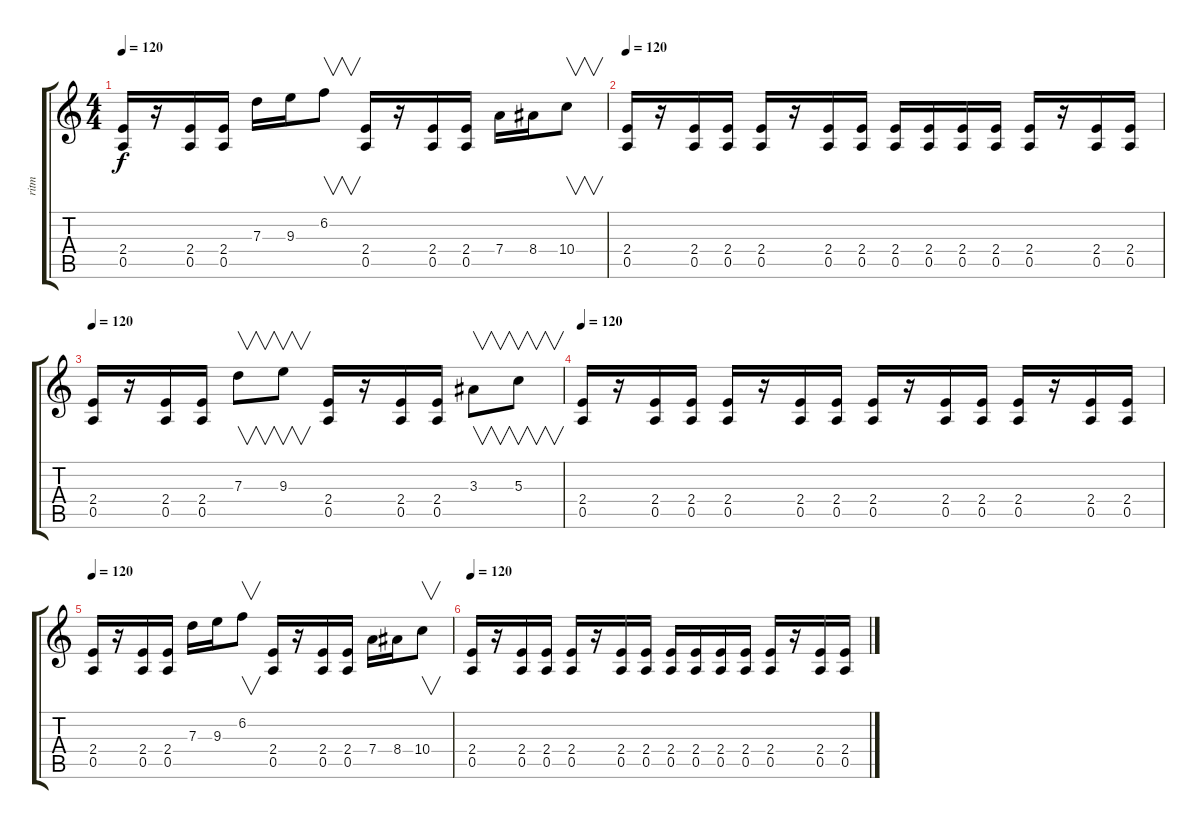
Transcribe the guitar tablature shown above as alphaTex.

\track ("ritm" "ritm") {instrument distortionguitar}
\staff {score tabs}
\tuning (E4 B3 G3 D3 A2 E2) {hide}
\ts (4 4)
\tempo 120
\clef g2
\ks c
(2.4 0.5).16{dy f volume 8 instrument distortionguitar} r.16 (2.4 0.5).16 (2.4 0.5).16 7.3.16 9.3.16 6.2.8{v} (2.4 0.5).16 r.16 (2.4 0.5).16 (2.4 0.5).16 7.4.16 8.4.16 10.4.8{v} |
\tempo 120
(2.4 0.5).16 r.16 (2.4 0.5).16 (2.4 0.5).16 (2.4 0.5).16 r.16 (2.4 0.5).16 (2.4 0.5).16 (2.4 0.5).16 (2.4 0.5).16 (2.4 0.5).16 (2.4 0.5).16 (2.4 0.5).16 r.16 (2.4 0.5).16 (2.4 0.5).16 |
\tempo 120
(2.4 0.5).16{volume 5 instrument distortionguitar} r.16 (2.4 0.5).16 (2.4 0.5).16 7.3.8{v} 9.3.8{v} (2.4 0.5).16 r.16 (2.4 0.5).16 (2.4 0.5).16 3.3.8{v} 5.3.8{v} |
\tempo 120
(2.4 0.5).16 r.16 (2.4 0.5).16 (2.4 0.5).16 (2.4 0.5).16 r.16 (2.4 0.5).16 (2.4 0.5).16 (2.4 0.5).16 r.16 (2.4 0.5).16 (2.4 0.5).16 (2.4 0.5).16 r.16 (2.4 0.5).16 (2.4 0.5).16 |
\tempo 120
(2.4 0.5).16{volume 0 instrument distortionguitar} r.16 (2.4 0.5).16 (2.4 0.5).16 7.3.16 9.3.16 6.2.8{v} (2.4 0.5).16 r.16 (2.4 0.5).16 (2.4 0.5).16 7.4.16 8.4.16 10.4.8{v} |
\tempo 120
(2.4 0.5).16 r.16 (2.4 0.5).16 (2.4 0.5).16 (2.4 0.5).16 r.16 (2.4 0.5).16 (2.4 0.5).16 (2.4 0.5).16 (2.4 0.5).16 (2.4 0.5).16 (2.4 0.5).16 (2.4 0.5).16 r.16 (2.4 0.5).16 (2.4 0.5).16
